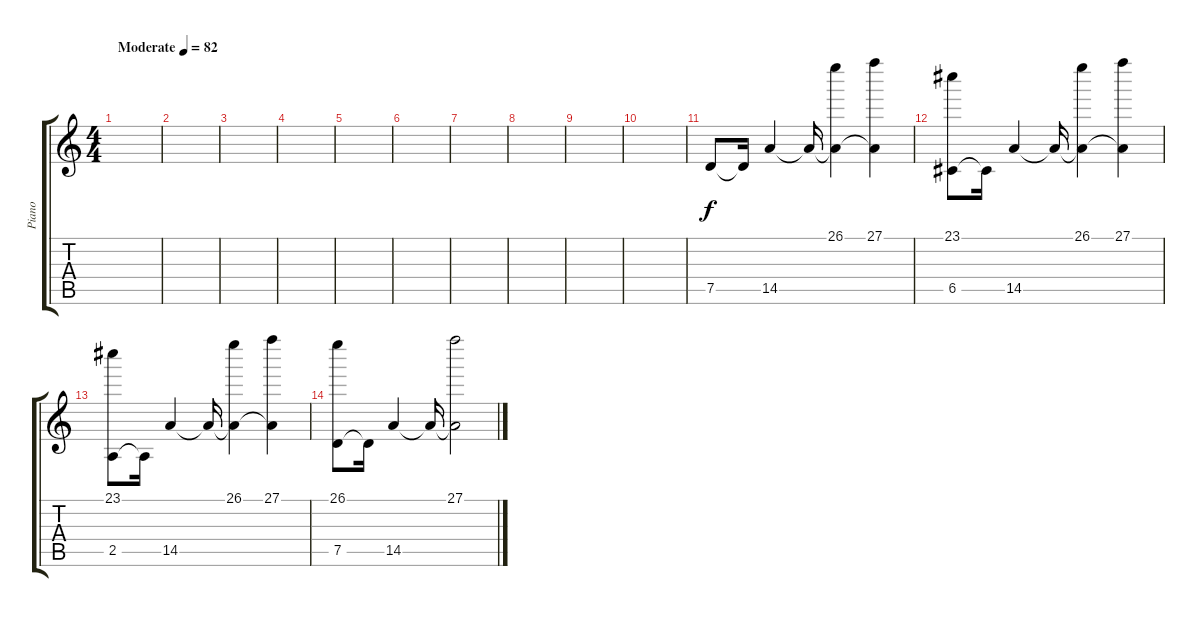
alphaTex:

\track ("Piano" "Piano") {instrument acousticguitarsteel}
\staff {score tabs}
\tuning (D4 A3 F3 C3 G2 C2) {hide}
\ts (4 4)
\tempo (82 "Moderate")
\clef g2
\ks c
|
|
|
|
|
|
|
|
|
|
7.5.8 7.5{t}.16 14.5.4 14.5{t}.16 (26.1 14.5{t}).4 (27.1 14.5{t}).4 |
(23.1 6.5).8 6.5{t}.16 14.5.4 14.5{t}.16 (26.1 14.5{t}).4 (27.1 14.5{t}).4 |
(23.1 2.5).8 2.5{t}.16 14.5.4 14.5{t}.16 (26.1 14.5{t}).4 (27.1 14.5{t}).4 |
(26.1 7.5).8 7.5{t}.16 14.5.4 14.5{t}.16 (27.1 14.5{t}).2
